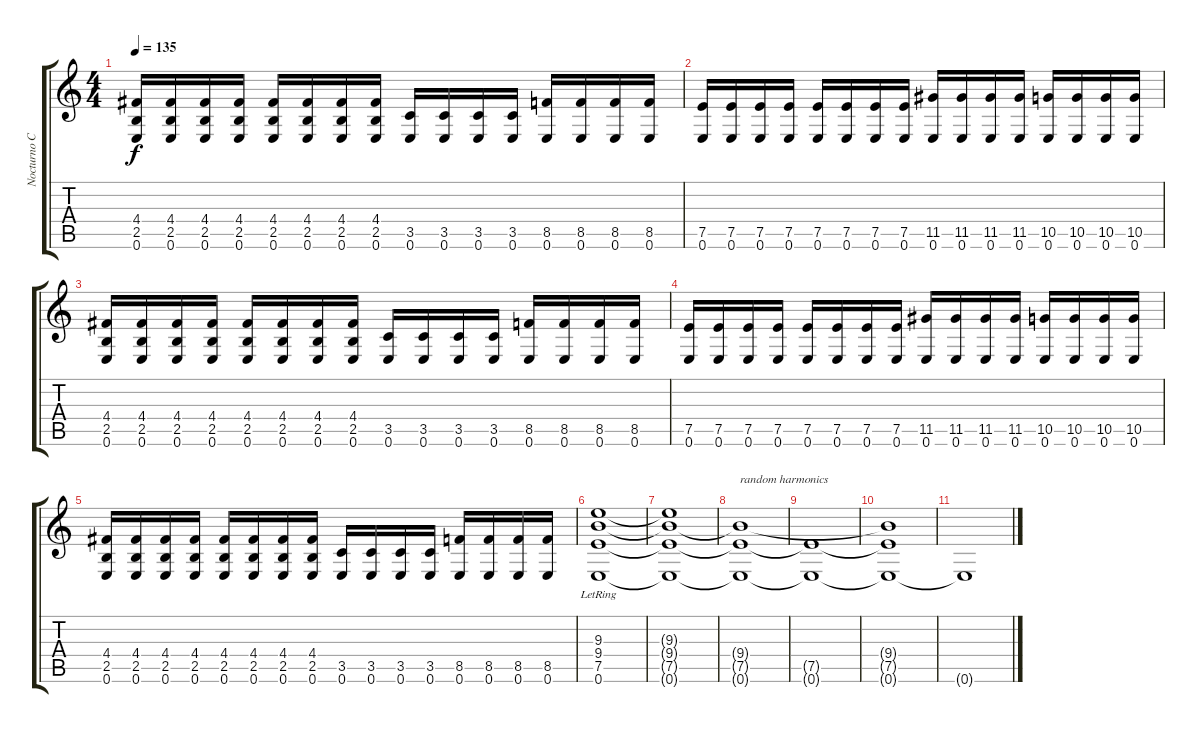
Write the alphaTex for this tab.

\track ("Nocturno Culto (guitar)" "Nocturno C") {instrument overdrivenguitar}
\staff {score tabs}
\tuning (E4 B3 G3 D3 A2 E2) {hide}
\ts (4 4)
\tempo 135
\clef g2
\ks c
(4.4 2.5 0.6).16{dy f} (4.4 2.5 0.6).16 (4.4 2.5 0.6).16 (4.4 2.5 0.6).16 (4.4 2.5 0.6).16 (4.4 2.5 0.6).16 (4.4 2.5 0.6).16 (4.4 2.5 0.6).16 (3.5 0.6).16 (3.5 0.6).16 (3.5 0.6).16 (3.5 0.6).16 (8.5 0.6).16 (8.5 0.6).16 (8.5 0.6).16 (8.5 0.6).16 |
(7.5 0.6).16 (7.5 0.6).16 (7.5 0.6).16 (7.5 0.6).16 (7.5 0.6).16 (7.5 0.6).16 (7.5 0.6).16 (7.5 0.6).16 (11.5 0.6).16 (11.5 0.6).16 (11.5 0.6).16 (11.5 0.6).16 (10.5 0.6).16 (10.5 0.6).16 (10.5 0.6).16 (10.5 0.6).16 |
(4.4 2.5 0.6).16 (4.4 2.5 0.6).16 (4.4 2.5 0.6).16 (4.4 2.5 0.6).16 (4.4 2.5 0.6).16 (4.4 2.5 0.6).16 (4.4 2.5 0.6).16 (4.4 2.5 0.6).16 (3.5 0.6).16 (3.5 0.6).16 (3.5 0.6).16 (3.5 0.6).16 (8.5 0.6).16 (8.5 0.6).16 (8.5 0.6).16 (8.5 0.6).16 |
(7.5 0.6).16 (7.5 0.6).16 (7.5 0.6).16 (7.5 0.6).16 (7.5 0.6).16 (7.5 0.6).16 (7.5 0.6).16 (7.5 0.6).16 (11.5 0.6).16 (11.5 0.6).16 (11.5 0.6).16 (11.5 0.6).16 (10.5 0.6).16 (10.5 0.6).16 (10.5 0.6).16 (10.5 0.6).16 |
(4.4 2.5 0.6).16 (4.4 2.5 0.6).16 (4.4 2.5 0.6).16 (4.4 2.5 0.6).16 (4.4 2.5 0.6).16 (4.4 2.5 0.6).16 (4.4 2.5 0.6).16 (4.4 2.5 0.6).16 (3.5 0.6).16 (3.5 0.6).16 (3.5 0.6).16 (3.5 0.6).16 (8.5 0.6).16 (8.5 0.6).16 (8.5 0.6).16 (8.5 0.6).16 |
(9.3{lr} 9.4{lr} 7.5{lr} 0.6{lr}).1 |
(9.3{t} 9.4{t} 7.5{t} 0.6{t}).1 |
(9.4{t} 7.5{t} 0.6{t}).1{txt "random harmonics" volume 3} |
(7.5{t} 0.6{t}).1 |
(9.4{t} 7.5{t} 0.6{t}).1 |
0.6{t}.1
